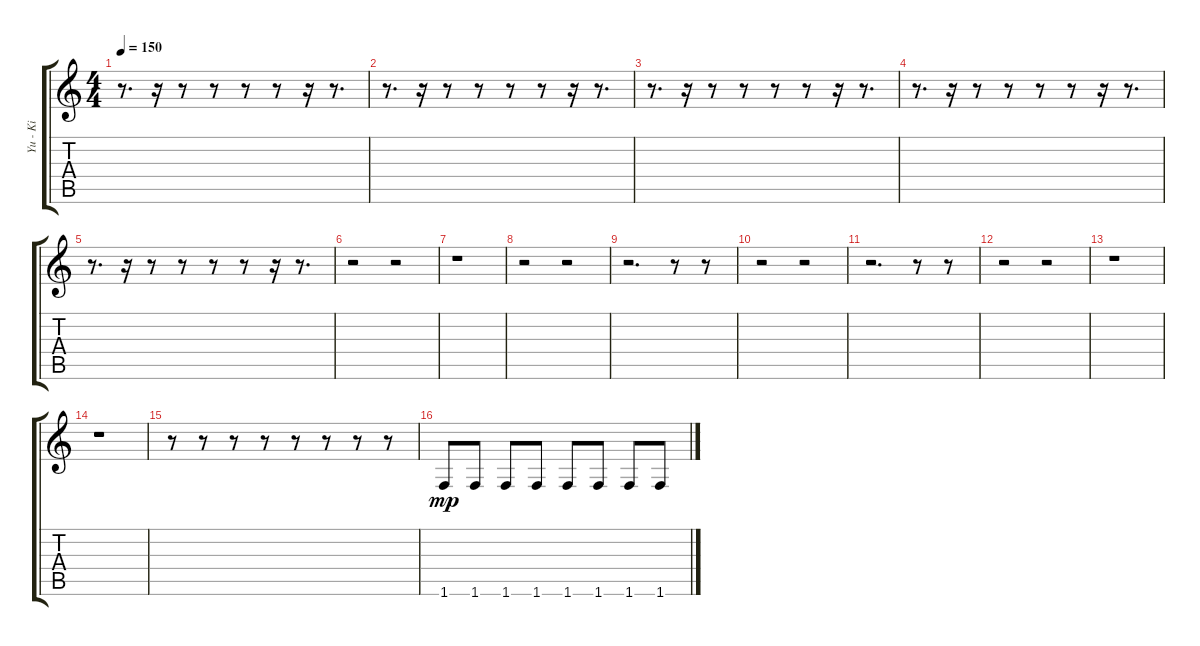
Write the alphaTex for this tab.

\track ("Yu - Ki" "Yu - Ki") {instrument slapbass2}
\staff {score tabs}
\tuning (E4 B3 G3 D3 A2 E2) {hide}
\ts (4 4)
\tempo 150
\clef g2
\ks c
r.8{d dy mp} r.16 r.8 r.8 r.8 r.8 r.16 r.8{d} |
r.8{d} r.16 r.8 r.8 r.8 r.8 r.16 r.8{d} |
r.8{d} r.16 r.8 r.8 r.8 r.8 r.16 r.8{d} |
r.8{d} r.16 r.8 r.8 r.8 r.8 r.16 r.8{d} |
r.8{d} r.16 r.8 r.8 r.8 r.8 r.16 r.8{d} |
r.2{instrument electricbasspick} r.2 |
r.1 |
r.2 r.2 |
r.2{d} r.8 r.8 |
r.2 r.2 |
r.2{d} r.8 r.8 |
r.2 r.2 |
r.1 |
r.1 |
r.8 r.8 r.8 r.8 r.8 r.8 r.8 r.8 |
1.6.8 1.6.8 1.6.8 1.6.8 1.6.8 1.6.8 1.6.8 1.6.8
